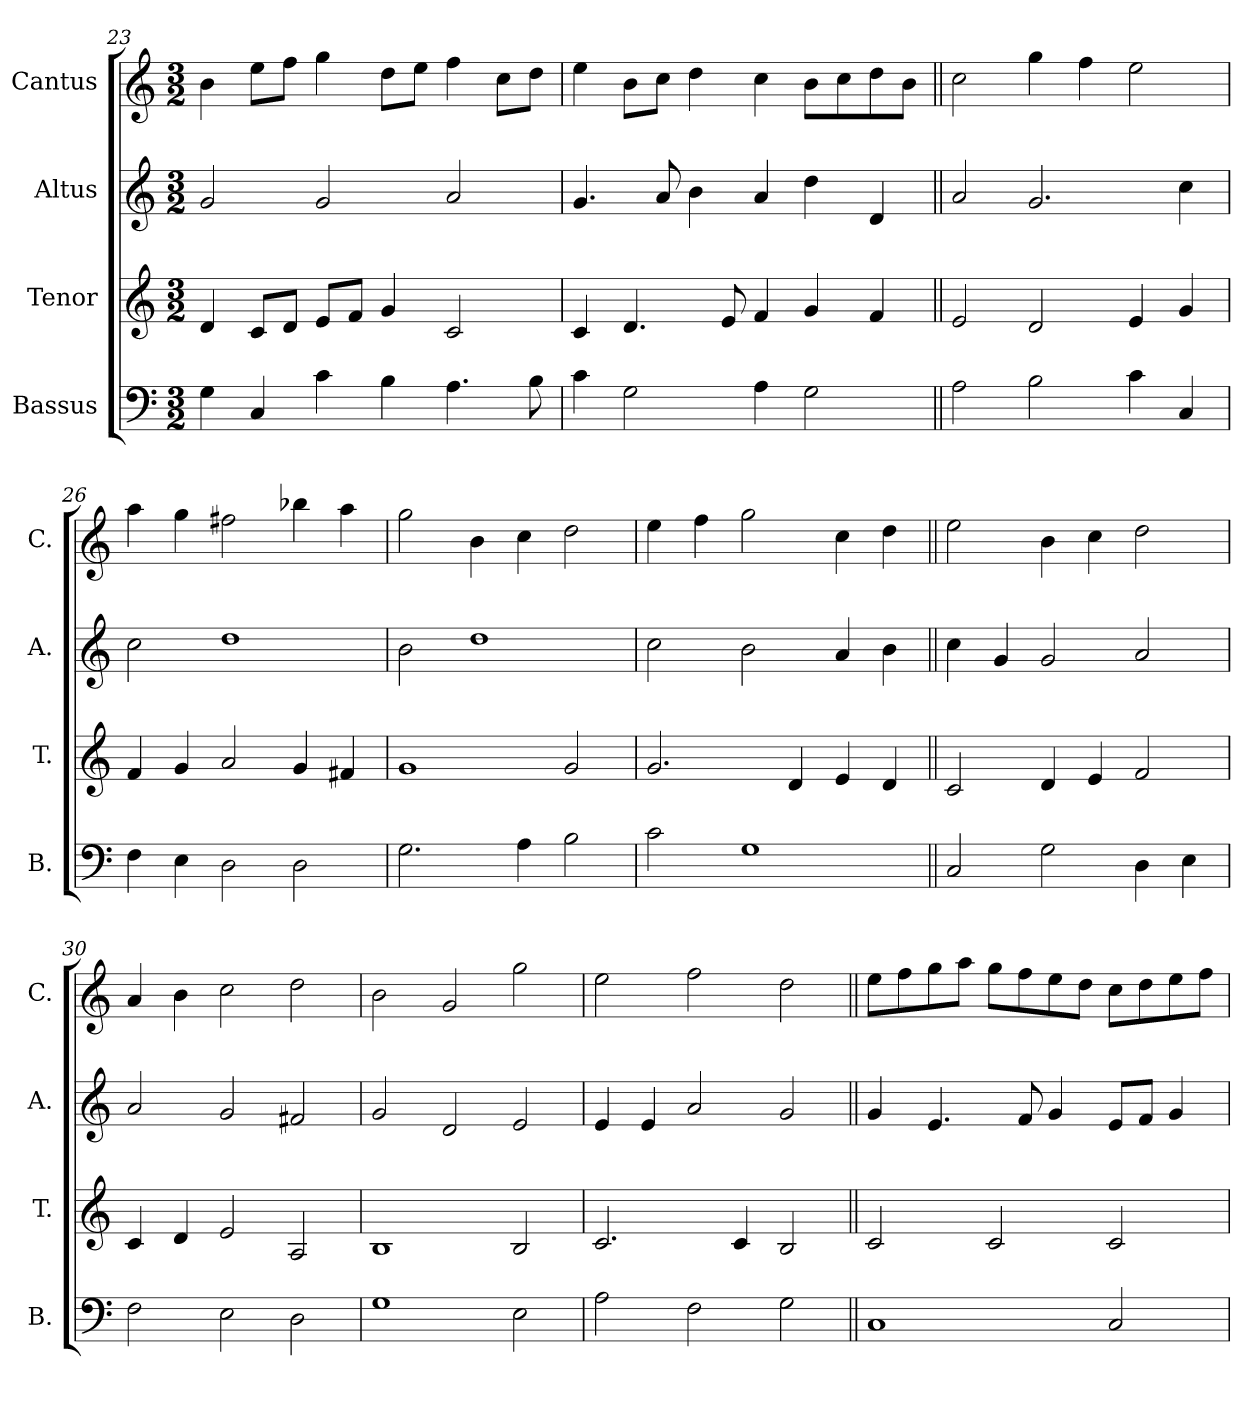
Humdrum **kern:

**kern	**kern	**kern	**kern
*part4	*part3	*part2	*part1
*staff4	*staff3	*staff2	*staff1
*I"Bassus	*I"Tenor	*I"Altus	*I"Cantus
*I'B.	*I'T.	*I'A.	*I'C.
!!LO:LB:g=z
*clefF4	*clefG2	*clefG2	*clefG2
*k[]	*k[]	*k[]	*k[]
*M3/2	*M3/2	*M3/2	*M3/2
=23	=23	=23	=23
4G\	4d/	2g/	4b\
4C/	8c/L	.	8ee\L
.	8d/J	.	8ff\J
4c\	8e/L	2g/	4gg\
.	8f/J	.	.
4B\	4g/	.	8dd\L
.	.	.	8ee\J
4.A\	2c/	2a/	4ff\
.	.	.	8cc\L
8B\	.	.	8dd\J
=24	=24	=24	=24
4c\	4c/	4.g/	4ee\
2G\	4.d/	.	8b\L
.	.	8a/	8cc\J
.	.	4b\	4dd\
.	8e/	.	.
4A\	4f/	4a/	4cc\
2G\	4g/	4dd\	8b\L
.	.	.	8cc\
.	4f/	4d/	8dd\
.	.	.	8b\J
=25||	=25||	=25||	=25||
2A\	2e/	2a/	2cc\
2B\	2d/	2.g/	4gg\
.	.	.	4ff\
4c\	4e/	.	2ee\
4C/	4g/	4cc\	.
=26	=26	=26	=26
4F\	4f/	2cc\	4aa\
4E\	4g/	.	4gg\
2D\	2a/	1dd	2ff#X\
2D\	4g/	.	4bb-X\
.	4f#X/	.	4aa\
=27	=27	=27	=27
2.G\	1g	2b\	2gg\
.	.	1dd	4b\
4A\	.	.	4cc\
2B\	2g/	.	2dd\
=28	=28	=28	=28
2c\	2.g/	2cc\	4ee\
.	.	.	4ff\
1G	.	2b\	2gg\
.	4d/	.	.
.	4e/	4a/	4cc\
.	4d/	4b\	4dd\
=29||	=29||	=29||	=29||
2C/	2c/	4cc\	2ee\
.	.	4g/	.
2G\	4d/	2g/	4b\
.	4e/	.	4cc\
4D\	2f/	2a/	2dd\
4E\	.	.	.
=30	=30	=30	=30
2F\	4c/	2a/	4a/
.	4d/	.	4b\
2E\	2e/	2g/	2cc\
2D\	2A/	2f#X/	2dd\
!!LO:LB:g=z
=31	=31	=31	=31
1G	1B	2g/	2b\
.	.	2d/	2g/
2E\	2B/	2e/	2gg\
=32	=32	=32	=32
2A\	2.c/	4e/	2ee\
.	.	4e/	.
2F\	.	2a/	2ff\
.	4c/	.	.
2G\	2B/	2g/	2dd\
=33||	=33||	=33||	=33||
1C	2c/	4g/	8ee\L
.	.	.	8ff\
.	.	4.e/	8gg\
.	.	.	8aa\J
.	2c/	.	8gg\L
.	.	8f/	8ff\
.	.	4g/	8ee\
.	.	.	8dd\J
2C/	2c/	8e/L	8cc\L
.	.	8f/J	8dd\
.	.	4g/	8ee\
.	.	.	8ff\J
=	=	=	=
*-	*-	*-	*-
